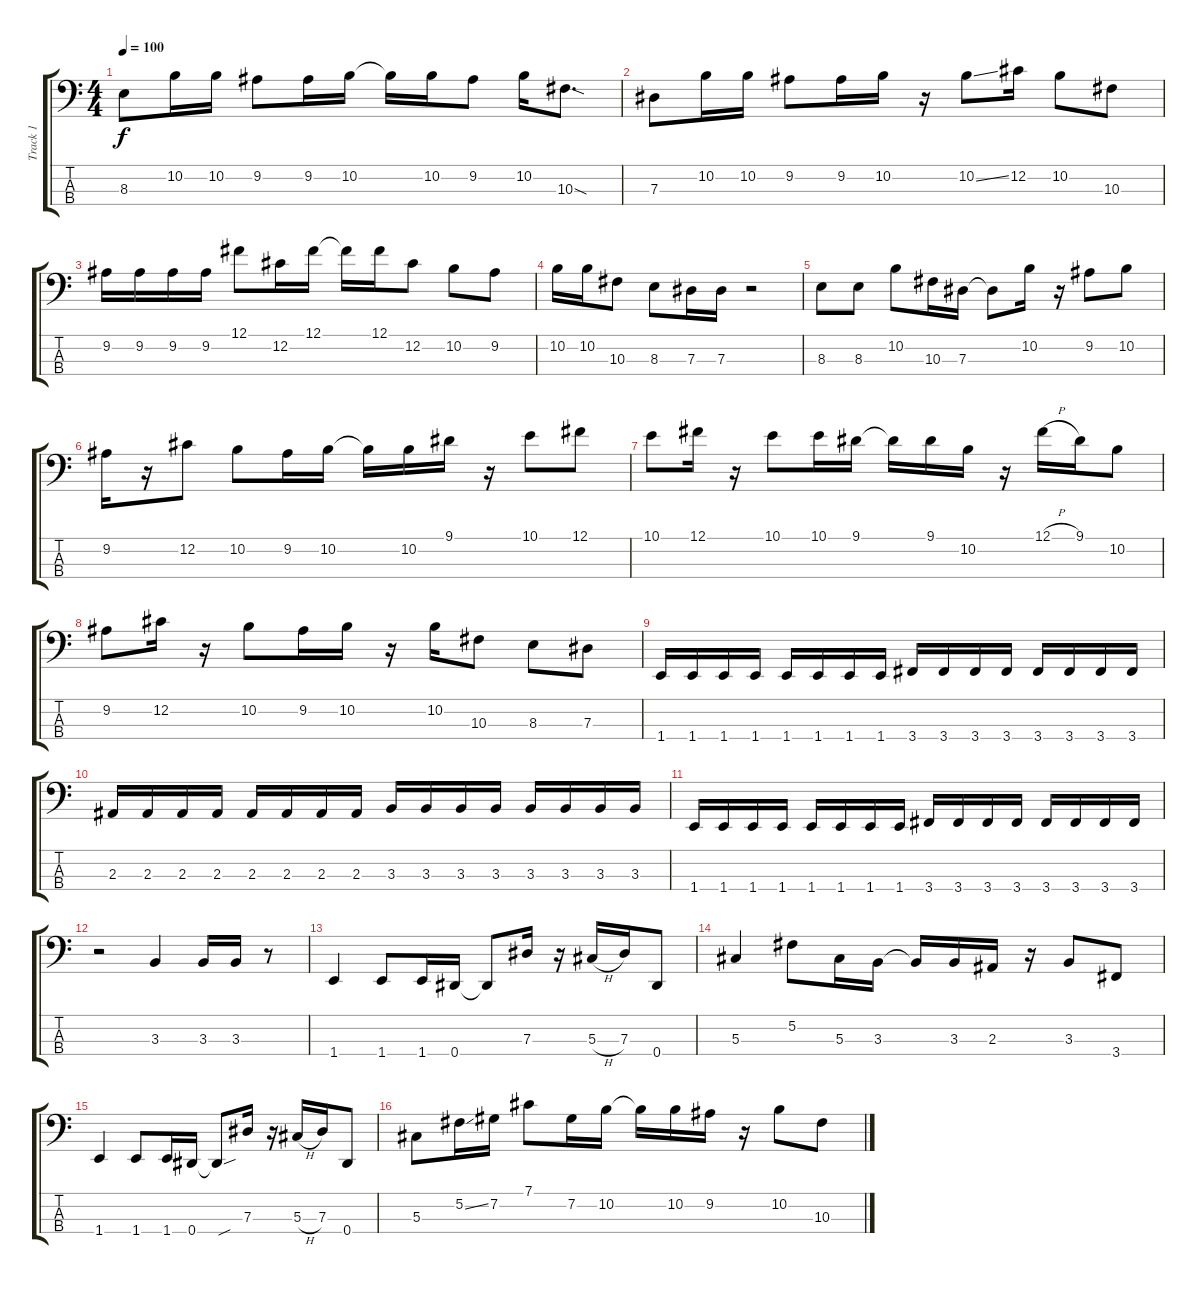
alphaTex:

\track ("Track 1" "Track 1") {instrument electricbassfinger}
\staff {score tabs}
\tuning (Gb2 Db2 Ab1 Eb1) {hide}
\ts (4 4)
\tempo 100
\clef f4
\ks c
8.3.8{dy f} 10.2.16 10.2.16 9.2.8 9.2.16 10.2.16 10.2{t}.16 10.2.16 9.2.8 10.2.16 10.3{sod}.8{d} |
7.3.8 10.2.16 10.2.16 9.2.8 9.2.16 10.2.16 r.16 10.2{ss}.8 12.2.16 10.2.8 10.3.8 |
9.2.16 9.2.16 9.2.16 9.2.16 12.1.8 12.2.16 12.1.16 12.1{t}.16 12.1.16 12.2.8 10.2.8 9.2.8 |
10.2.16 10.2.16 10.3.8 8.3.8 7.3.16 7.3.16 r.2 |
8.3.8 8.3.8 10.2.8 10.3.16 7.3.16 7.3{t}.8 10.2.16 r.16 9.2.8 10.2.8 |
9.2.16 r.16 12.2.8 10.2.8 9.2.16 10.2.16 10.2{t}.16 10.2.16 9.1.16 r.16 10.1.8 12.1.8 |
10.1.8 12.1.16 r.16 10.1.8 10.1.16 9.1.16 9.1{t}.16 9.1.16 10.2.16 r.16 12.1{h}.16 9.1.16 10.2.8 |
9.2.8 12.2.16 r.16 10.2.8 9.2.16 10.2.16 r.16 10.2.16 10.3.8 8.3.8 7.3.8 |
1.4.16 1.4.16 1.4.16 1.4.16 1.4.16 1.4.16 1.4.16 1.4.16 3.4.16 3.4.16 3.4.16 3.4.16 3.4.16 3.4.16 3.4.16 3.4.16 |
2.3.16 2.3.16 2.3.16 2.3.16 2.3.16 2.3.16 2.3.16 2.3.16 3.3.16 3.3.16 3.3.16 3.3.16 3.3.16 3.3.16 3.3.16 3.3.16 |
1.4.16 1.4.16 1.4.16 1.4.16 1.4.16 1.4.16 1.4.16 1.4.16 3.4.16 3.4.16 3.4.16 3.4.16 3.4.16 3.4.16 3.4.16 3.4.16 |
r.2 3.3.4 3.3.16 3.3.16 r.8 |
1.4.4 1.4.8 1.4.16 0.4.16 0.4{t}.8 7.3.16 r.16 5.3{h}.16 7.3.16 0.4.8 |
5.3.4 5.2.8 5.3.16 3.3.16 3.3{t}.16 3.3.16 2.3.16 r.16 3.3.8 3.4.8 |
1.4.4 1.4.8 1.4.16 0.4.16 0.4{sou t}.8 7.3.16 r.16 5.3{h}.16 7.3.16 0.4.8 |
5.3.8 5.2{ss}.16 7.2.16 7.1.8 7.2.16 10.2.16 10.2{t}.16 10.2.16 9.2.16 r.16 10.2.8 10.3.8
